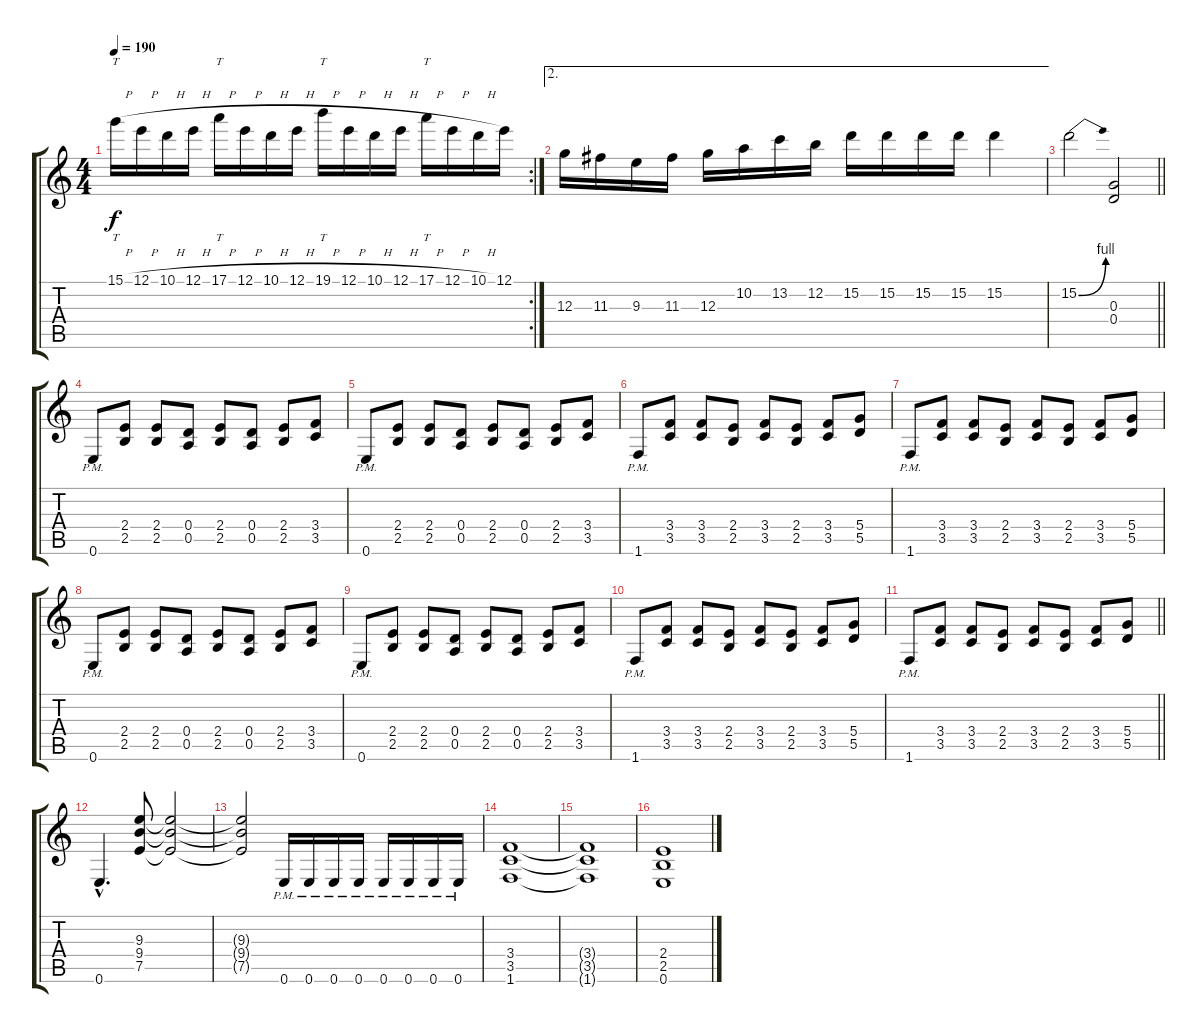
\track "" {instrument distortionguitar}
\staff {score tabs}
\tuning (E4 B3 G3 D3 A2 E2) {hide}
\rc 2
\ts (4 4)
\tempo 190
\clef g2
\ks c
15.1{h}.16{tt dy f} 12.1{h}.16 10.1{h}.16 12.1{h}.16 17.1{h}.16{tt} 12.1{h}.16 10.1{h}.16 12.1{h}.16 19.1{h}.16{tt} 12.1{h}.16 10.1{h}.16 12.1{h}.16 17.1{h}.16{tt} 12.1{h}.16 10.1{h}.16 12.1.16 |
\ae 2
12.3.16 11.3.16 9.3.16 11.3.16 12.3.16 10.2.16 13.2.16 12.2.16 15.2.16 15.2.16 15.2.16 15.2.16 15.2.4 |
\barLineRight lightlight
15.2{be (bend 0 0 60 4)}.2 (0.3 0.4).2 |
0.6{pm}.8 (2.4 2.5).8 (2.4 2.5).8 (0.4 0.5).8 (2.4 2.5).8 (0.4 0.5).8 (2.4 2.5).8 (3.4 3.5).8 |
0.6{pm}.8 (2.4 2.5).8 (2.4 2.5).8 (0.4 0.5).8 (2.4 2.5).8 (0.4 0.5).8 (2.4 2.5).8 (3.4 3.5).8 |
1.6{pm}.8 (3.4 3.5).8 (3.4 3.5).8 (2.4 2.5).8 (3.4 3.5).8 (2.4 2.5).8 (3.4 3.5).8 (5.4 5.5).8 |
1.6{pm}.8 (3.4 3.5).8 (3.4 3.5).8 (2.4 2.5).8 (3.4 3.5).8 (2.4 2.5).8 (3.4 3.5).8 (5.4 5.5).8 |
0.6{pm}.8 (2.4 2.5).8 (2.4 2.5).8 (0.4 0.5).8 (2.4 2.5).8 (0.4 0.5).8 (2.4 2.5).8 (3.4 3.5).8 |
0.6{pm}.8 (2.4 2.5).8 (2.4 2.5).8 (0.4 0.5).8 (2.4 2.5).8 (0.4 0.5).8 (2.4 2.5).8 (3.4 3.5).8 |
1.6{pm}.8 (3.4 3.5).8 (3.4 3.5).8 (2.4 2.5).8 (3.4 3.5).8 (2.4 2.5).8 (3.4 3.5).8 (5.4 5.5).8 |
\barLineRight lightlight
1.6{pm}.8 (3.4 3.5).8 (3.4 3.5).8 (2.4 2.5).8 (3.4 3.5).8 (2.4 2.5).8 (3.4 3.5).8 (5.4 5.5).8 |
0.6{hac}.4{d} (9.3 9.4 7.5).8 (9.3{t} 9.4{t} 7.5{t}).2 |
(9.3{t} 9.4{t} 7.5{t}).2 0.6{pm}.16 0.6{pm}.16 0.6{pm}.16 0.6{pm}.16 0.6{pm}.16 0.6{pm}.16 0.6{pm}.16 0.6{pm}.16 |
(3.4 3.5 1.6).1 |
(3.4{t} 3.5{t} 1.6{t}).1 |
(2.4 2.5 0.6).1
